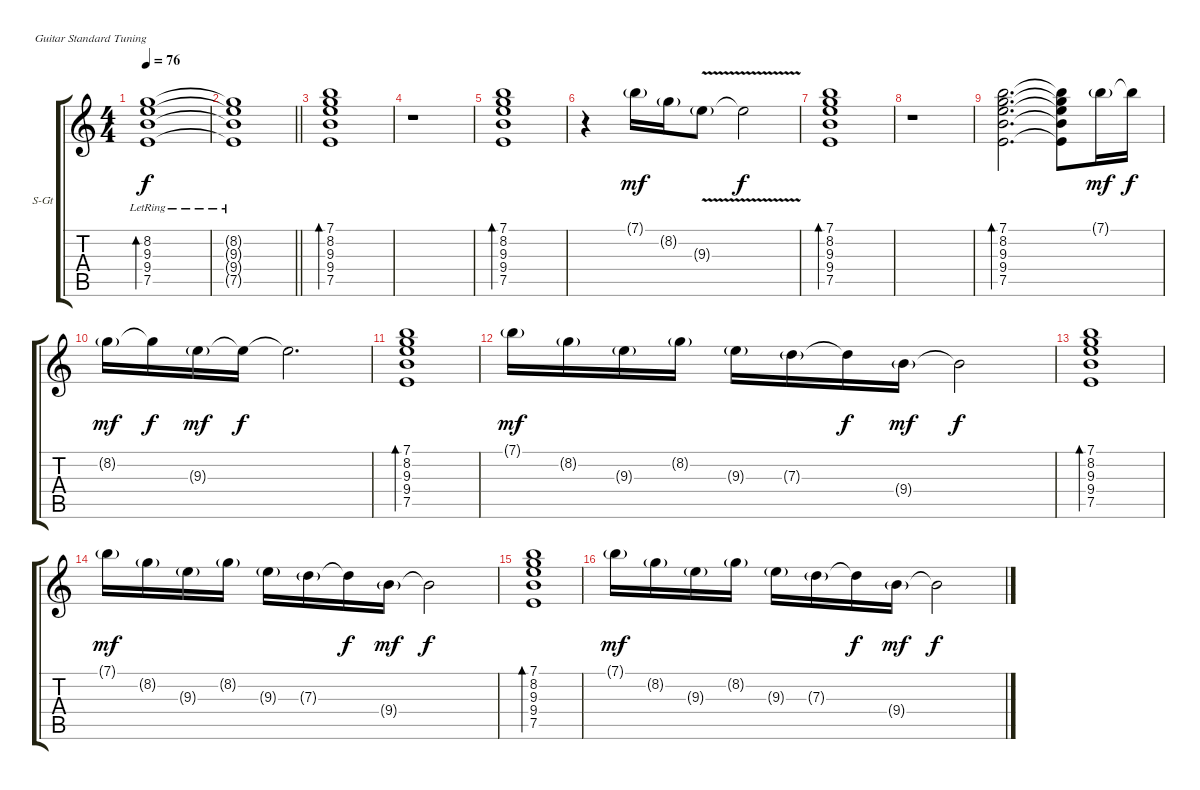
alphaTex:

\bracketExtendMode groupsimilarinstruments
\firstSystemTrackNameOrientation horizontal
\otherSystemsTrackNameOrientation horizontal
\track ("Guitar 1" "S-Gt") {instrument acousticguitarsteel}
\staff {score tabs}
\tuning (E4 B3 G3 D3 A2 E2)
\ts (4 4)
\tempo 76
\clef g2
\ks c
(8.2{lr} 9.3{lr} 9.4{lr} 7.5{lr}).1{bd 120 dy f} |
\barLineRight lightlight
(8.2{lr t} 9.3{lr t} 9.4{lr t} 7.5{lr t}).1 |
(7.1 8.2 9.3 9.4 7.5).1{bd 120} |
r.1 |
(7.1 8.2 9.3 9.4 7.5).1{bd 120} |
r.4 7.1{g}.16{dy mf} 8.2{g}.16 9.3{v g}.8 9.3{v t}.2{dy f} |
(7.1 8.2 9.3 9.4 7.5).1{bd 120} |
r.1 |
(7.1 8.2 9.3 9.4 7.5).2{d bd 120} (7.1{t} 8.2{t} 9.3{t} 9.4{t} 7.5{t}).8 7.1{g}.16{dy mf} 7.1{t}.16{dy f} |
8.2{g}.16{dy mf} 8.2{t}.16{dy f} 9.3{g}.16{dy mf} 9.3{t}.16{dy f} 9.3{t}.2{d} |
(7.1 8.2 9.3 9.4 7.5).1{bd 120} |
7.1{g}.16{dy mf} 8.2{g}.16 9.3{g}.16 8.2{g}.16 9.3{g}.16 7.3{g}.16 7.3{t}.16{dy f} 9.4{g}.16{dy mf} 9.4{t}.2{dy f} |
(7.1 8.2 9.3 9.4 7.5).1{bd 120} |
7.1{g}.16{dy mf} 8.2{g}.16 9.3{g}.16 8.2{g}.16 9.3{g}.16 7.3{g}.16 7.3{t}.16{dy f} 9.4{g}.16{dy mf} 9.4{t}.2{dy f} |
(7.1 8.2 9.3 9.4 7.5).1{bd 120} |
7.1{g}.16{dy mf} 8.2{g}.16 9.3{g}.16 8.2{g}.16 9.3{g}.16 7.3{g}.16 7.3{t}.16{dy f} 9.4{g}.16{dy mf} 9.4{t}.2{dy f}
